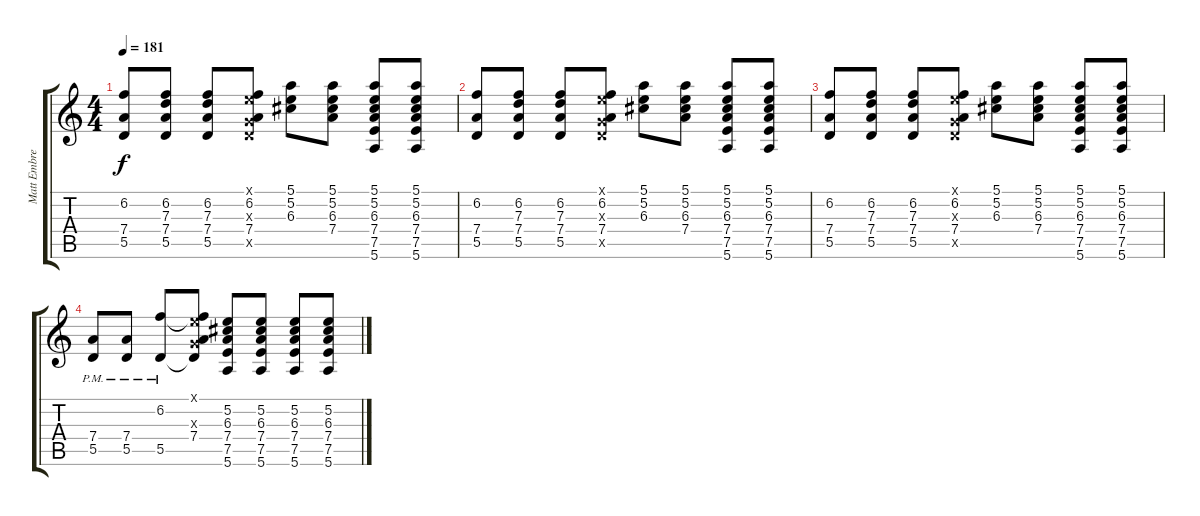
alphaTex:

\track ("Matt Embree Guitar" "Matt Embre") {instrument overdrivenguitar}
\staff {score tabs}
\tuning (E4 B3 G3 D3 A2 E2) {hide}
\ts (4 4)
\tempo 181
\clef g2
\ks c
(6.2 7.4 5.5).8{dy f} (6.2 7.3 7.4 5.5).8 (6.2 7.3 7.4 5.5).8 (0.1{x} 6.2 0.3{x} 7.4 5.5{x}).8 (5.1 5.2 6.3).8 (5.1 5.2 6.3 7.4).8 (5.1 5.2 6.3 7.4 7.5 5.6).8 (5.1 5.2 6.3 7.4 7.5 5.6).8 |
(6.2 7.4 5.5).8 (6.2 7.3 7.4 5.5).8 (6.2 7.3 7.4 5.5).8 (0.1{x} 6.2 0.3{x} 7.4 5.5{x}).8 (5.1 5.2 6.3).8 (5.1 5.2 6.3 7.4).8 (5.1 5.2 6.3 7.4 7.5 5.6).8 (5.1 5.2 6.3 7.4 7.5 5.6).8 |
(6.2 7.4 5.5).8 (6.2 7.3 7.4 5.5).8 (6.2 7.3 7.4 5.5).8 (0.1{x} 6.2 0.3{x} 7.4 5.5{x}).8 (5.1 5.2 6.3).8 (5.1 5.2 6.3 7.4).8 (5.1 5.2 6.3 7.4 7.5 5.6).8 (5.1 5.2 6.3 7.4 7.5 5.6).8 |
(7.4{pm} 5.5{pm}).8 (7.4{pm} 5.5{pm}).8 (6.2{pm} 5.5{pm}).8 (0.1{x} 6.2{t} 0.3{x} 7.4 5.5{t}).8 (5.2 6.3 7.4 7.5 5.6).8 (5.2 6.3 7.4 7.5 5.6).8 (5.2 6.3 7.4 7.5 5.6).8 (5.2 6.3 7.4 7.5 5.6).8
